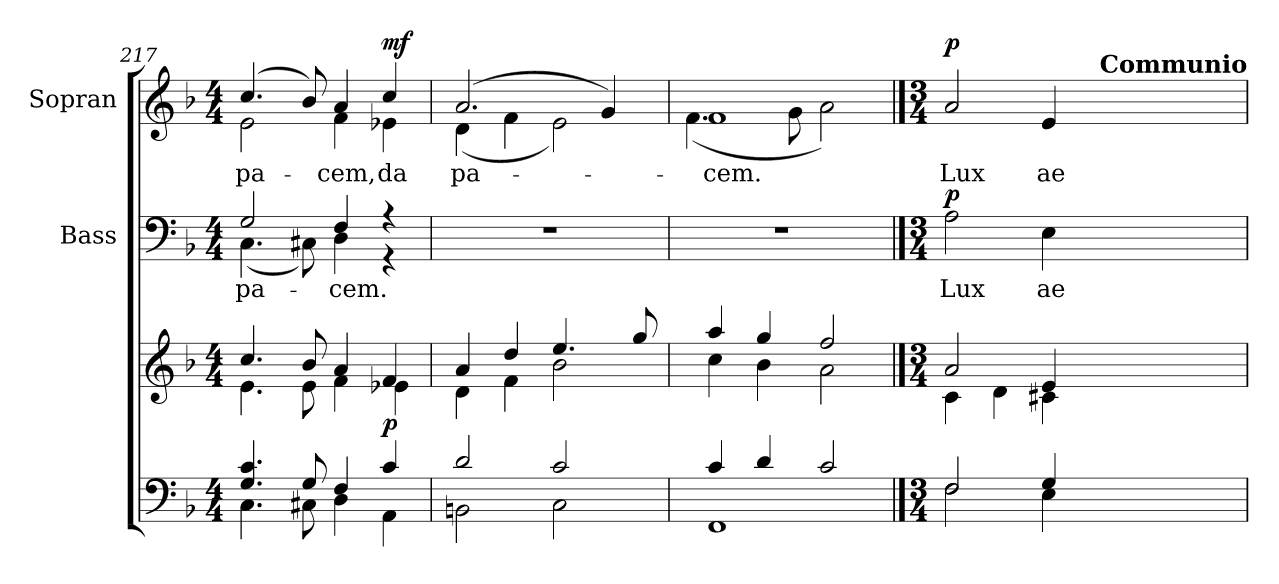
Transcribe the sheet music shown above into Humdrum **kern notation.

**kern	**kern	**dynam	**kern	**text	**dynam	**kern	**text	**dynam
*part3	*part3	*part3	*part2	*part2	*part2	*part1	*part1	*part1
*staff4	*staff3	*staff3/4	*staff2	*staff2	*staff2	*staff1	*staff1	*staff1
*	*	*	*I"Bass	*	*	*I"Sopran	*	*
*	*	*	*I'B.	*	*	*I'S.	*	*
*clefF4	*clefG2	*	*clefF4	*	*	*clefG2	*	*
*k[b-]	*k[b-]	*	*k[b-]	*	*	*k[b-]	*	*
*F:	*F:	*	*F:	*	*	*F:	*	*
*M4/4	*M4/4	*	*M4/4	*	*	*M4/4	*	*
=217	=217	=217	=217	=217	=217	=217	=217	=217
*^	*^	*	*	*	*	*	*	*
!	!	!	!	!	!	!LO:LY:b	!	!	!LO:LY:b	!
*	*	*	*	*	*^	*	*	*^	*	*
4.G/ 4.c/	4.C\	4.cc/	4.e\	.	2G/	(<4.C\	pa-	.	(4.cc/	2e\	pa-	.
8G/	8C#X\	8b-/	8e\	.	.	8C#X\)	.	.	8b-/)	.	.	.
!	!	!	!	!	!	!	!LO:LY:b	!	!	!	!LO:LY:b	!
4F/	4D\	4a/	4f\	.	4F/	4D\	-cem.	.	4a/	4f\	-cem,	.
!	!	!	!	!LO:DY:b	!	!	!	!	!	!	!LO:LY:b	!LO:DY:a
4c/	4AA\	4f/	4e-X\	p	4r	4r	.	.	4cc/	4e-X\	da	mf
=218	=218	=218	=218	=218	=218	=218	=218	=218	=218	=218	=218	=218
!	!	!	!	!	!	!	!	!	!	!	!LO:LY:b	!
*	*	*	*	*	*v	*v	*	*	*	*	*	*
2d/	2BBn\	4a/	4d\	.	1r	.	.	(2.a/	(<4d\	pa-	.
.	.	4dd/	4f\	.	.	.	.	.	4f\	.	.
2c/	2C\	4.ee/	2b-\	.	.	.	.	.	2e\)	.	.
.	.	.	.	.	.	.	.	4g/)	.	.	.
.	.	8gg/	.	.	.	.	.	.	.	.	.
=219	=219	=219	=219	=219	=219	=219	=219	=219	=219	=219	=219
!	!	!	!	!	!	!	!	!	!	!LO:LY:b	!
4c/	1FF	4aa/	4cc\	.	1r	.	.	1f	(>4.f\	-cem.	.
4d/	.	4gg/	4b-\	.	.	.	.	.	.	.	.
.	.	.	.	.	.	.	.	.	8g\	.	.
2c/	.	2ff/	2a\	.	.	.	.	.	2a\)	.	.
*	*	*	*	*	*	*	*	*v	*v	*	*
!!LO:LB:g=z
==220	==220	==220	==220	==220	==220	==220	==220	==220	==220	==220
*M3/4	*	*M3/4	*	*	*M3/4	*	*	*M3/4	*	*
*	*	*	*	*	*	*	*	*^	*	*
!	!	!	!	!	!	!	!	!LO:TX:a:Bi:t=Andante	!	!	!
!	!	!	!	!	!	!LO:LY:b	!LO:DY:a	!	!	!LO:LY:b	!LO:DY:b
*	*	*	*	*	*	*	*	*v	*v	*	*
2F/	2F\	2a/	4c\	.	2A\	Lux	p	2a/	Lux	p
.	.	.	4d\	.	.	.	.	.	.	.
!	!	!	!	!	!	!LO:LY:b	!	!	!LO:LY:b	!
4G/	4E\	4e/	4c#X\	.	4E\	ae-	.	4e/	ae-	.
1..ryy	1..ryy	1..ryy	1..ryy	.	1..ryy	.	.	1..ryy	.	.
!	!	!	!	!	!	!	!	!LO:TX:a:B:t=Communio	!	!
*v	*v	*	*	*	*	*	*	*	*	*
*	*v	*v	*	*	*	*	*	*	*
=	=	=	=	=	=	=	=	=
*-	*-	*-	*-	*-	*-	*-	*-	*-
